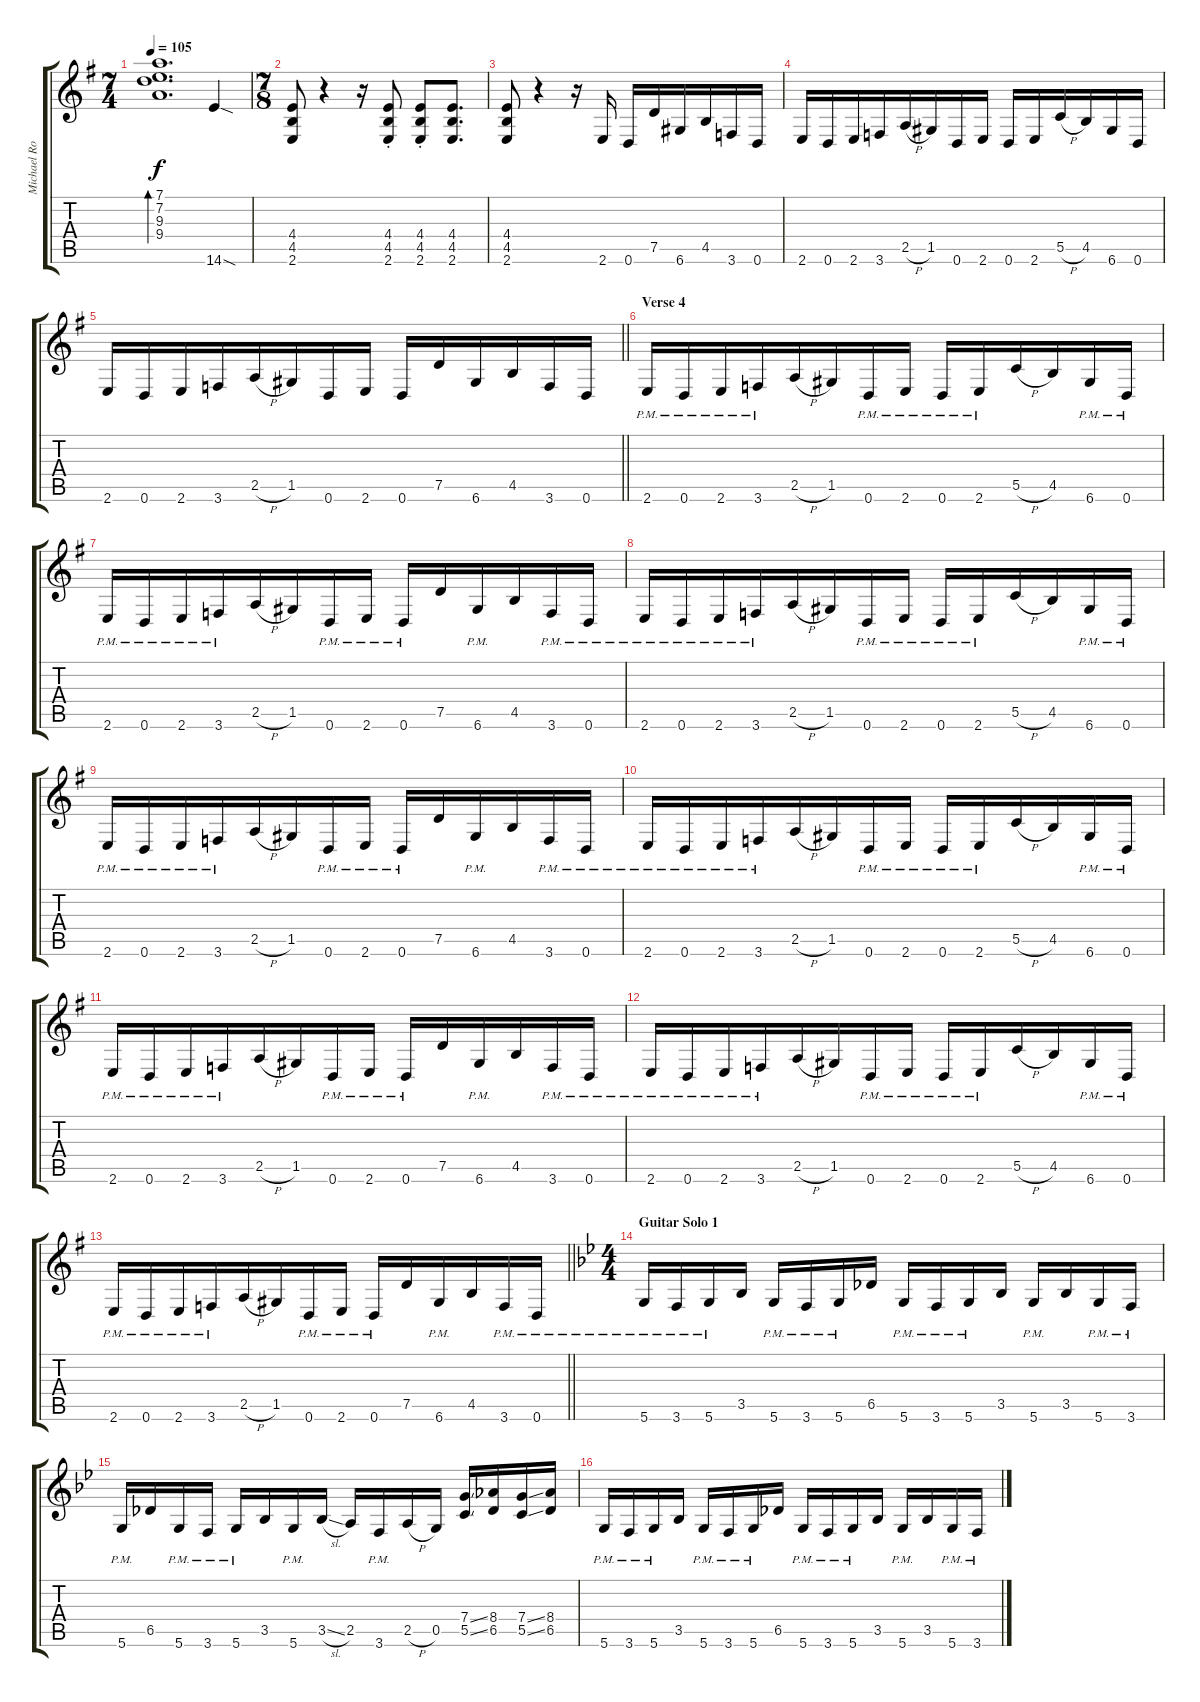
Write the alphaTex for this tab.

\track ("Michael Romeo Gtr. R" "Michael Ro") {instrument distortionguitar}
\staff {score tabs}
\tuning (D4 A3 F3 C3 G2 D2) {hide}
\ts (7 4)
\tempo 105
\clef g2
\ks eminor
(7.1 7.2 9.3 9.4).1{d bd 60 dy f} 14.6{sod}.4 |
\ts (7 8)
(4.4 4.5 2.6).8 r.4 r.16 (4.4{st} 4.5{st} 2.6{st}).8 (4.4{st} 4.5{st} 2.6{st}).8 (4.4 4.5 2.6).8{d} |
(4.4 4.5 2.6).8 r.4 r.16 2.6.16 0.6.16 7.5.16 6.6.16 4.5.16 3.6.16 0.6.16 |
2.6.16 0.6.16 2.6.16 3.6.16 2.5{h}.16 1.5.16 0.6.16 2.6.16 0.6.16 2.6.16 5.5{h}.16 4.5.16 6.6.16 0.6.16 |
\barLineRight lightlight
2.6.16 0.6.16 2.6.16 3.6.16 2.5{h}.16 1.5.16 0.6.16 2.6.16 0.6.16 7.5.16 6.6.16 4.5.16 3.6.16 0.6.16 |
\section ("" "Verse 4")
2.6{pm}.16 0.6{pm}.16 2.6{pm}.16 3.6{pm}.16 2.5{h}.16 1.5.16 0.6{pm}.16 2.6{pm}.16 0.6{pm}.16 2.6{pm}.16 5.5{h}.16 4.5.16 6.6{pm}.16 0.6{pm}.16 |
2.6{pm}.16 0.6{pm}.16 2.6{pm}.16 3.6{pm}.16 2.5{h}.16 1.5.16 0.6{pm}.16 2.6{pm}.16 0.6{pm}.16 7.5.16 6.6{pm}.16 4.5.16 3.6{pm}.16 0.6{pm}.16 |
2.6{pm}.16 0.6{pm}.16 2.6{pm}.16 3.6{pm}.16 2.5{h}.16 1.5.16 0.6{pm}.16 2.6{pm}.16 0.6{pm}.16 2.6{pm}.16 5.5{h}.16 4.5.16 6.6{pm}.16 0.6{pm}.16 |
2.6{pm}.16 0.6{pm}.16 2.6{pm}.16 3.6{pm}.16 2.5{h}.16 1.5.16 0.6{pm}.16 2.6{pm}.16 0.6{pm}.16 7.5.16 6.6{pm}.16 4.5.16 3.6{pm}.16 0.6{pm}.16 |
2.6{pm}.16 0.6{pm}.16 2.6{pm}.16 3.6{pm}.16 2.5{h}.16 1.5.16 0.6{pm}.16 2.6{pm}.16 0.6{pm}.16 2.6{pm}.16 5.5{h}.16 4.5.16 6.6{pm}.16 0.6{pm}.16 |
2.6{pm}.16 0.6{pm}.16 2.6{pm}.16 3.6{pm}.16 2.5{h}.16 1.5.16 0.6{pm}.16 2.6{pm}.16 0.6{pm}.16 7.5.16 6.6{pm}.16 4.5.16 3.6{pm}.16 0.6{pm}.16 |
2.6{pm}.16 0.6{pm}.16 2.6{pm}.16 3.6{pm}.16 2.5{h}.16 1.5.16 0.6{pm}.16 2.6{pm}.16 0.6{pm}.16 2.6{pm}.16 5.5{h}.16 4.5.16 6.6{pm}.16 0.6{pm}.16 |
\barLineRight lightlight
2.6{pm}.16 0.6{pm}.16 2.6{pm}.16 3.6{pm}.16 2.5{h}.16 1.5.16 0.6{pm}.16 2.6{pm}.16 0.6{pm}.16 7.5.16 6.6{pm}.16 4.5.16 3.6{pm}.16 0.6{pm}.16 |
\ts (4 4)
\section ("" "Guitar Solo 1")
\ks gminor
5.6{pm}.16 3.6{pm}.16 5.6{pm}.16 3.5.16 5.6{pm}.16 3.6{pm}.16 5.6{pm}.16 6.5.16 5.6{pm}.16 3.6{pm}.16 5.6{pm}.16 3.5.16 5.6{pm}.16 3.5.16 5.6{pm}.16 3.6{pm}.16 |
5.6{pm}.16 6.5.16 5.6{pm}.16 3.6{pm}.16 5.6{pm}.16 3.5.16 5.6{pm}.16 3.5{sl}.16 2.5.16 3.6{pm}.16 2.5{h}.16 0.5.16 (7.4{ss} 5.5{ss}).16 (8.4 6.5).16 (7.4{ss} 5.5{ss}).16 (8.4 6.5).16 |
5.6{pm}.16 3.6{pm}.16 5.6{pm}.16 3.5.16 5.6{pm}.16 3.6{pm}.16 5.6{pm}.16 6.5.16 5.6{pm}.16 3.6{pm}.16 5.6{pm}.16 3.5.16 5.6{pm}.16 3.5.16 5.6{pm}.16 3.6{pm}.16
